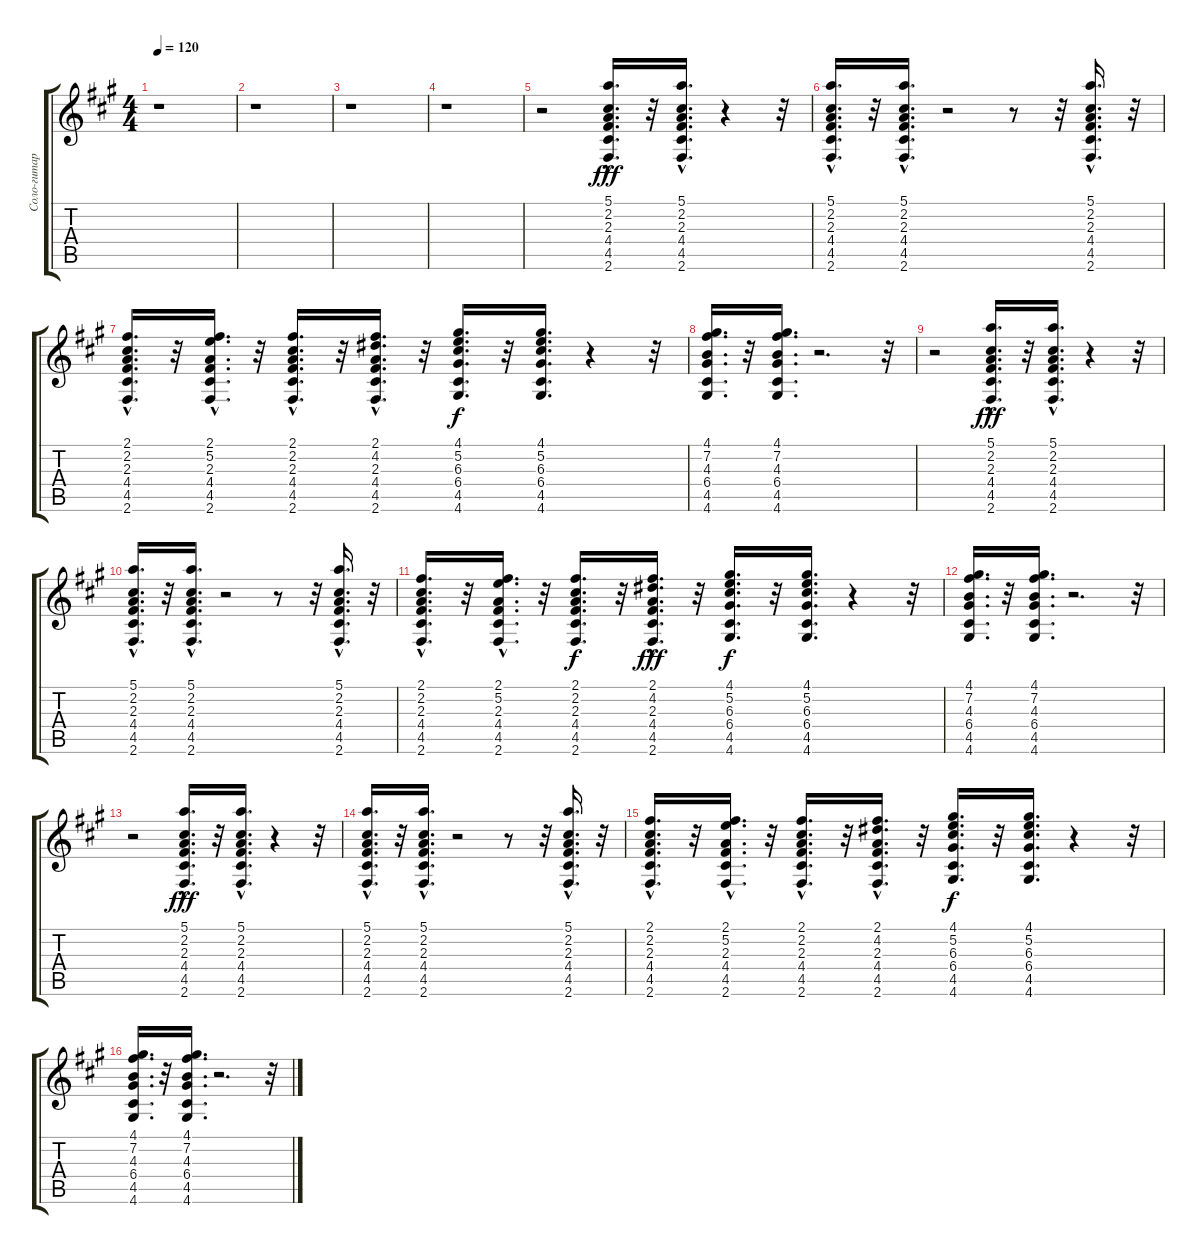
\track ("Соло-гитара" "Соло-гитар") {instrument overdrivenguitar}
\staff {score tabs}
\tuning (E4 B3 G3 D3 A2 E2) {hide}
\ts (4 4)
\tempo 120
\clef g2
\ks f#minor
r.1{dy fff instrument overdrivenguitar} |
r.1 |
r.1 |
r.1 |
r.2 (5.1{hac} 2.2 2.3 4.4 4.5 2.6).16{d} r.32 (5.1{hac} 2.2 2.3 4.4 4.5 2.6).16{d} r.4 r.32 |
(5.1{hac} 2.2 2.3 4.4 4.5 2.6).16{d} r.32 (5.1{hac} 2.2 2.3 4.4 4.5 2.6).16{d} r.2 r.8 r.32 (5.1{hac} 2.2 2.3 4.4 4.5 2.6).16{d} r.32 |
(2.1{hac} 2.2 2.3 4.4 4.5 2.6).16{d} r.32 (2.1{hac} 5.2 2.3 4.4 4.5 2.6).16{d} r.32 (2.1 2.2{hac} 2.3 4.4 4.5 2.6).16{d} r.32 (2.1 4.2{hac} 2.3 4.4 4.5 2.6).16{d} r.32 (4.1 5.2 6.3 6.4 4.5 4.6).16{d dy f} r.32 (4.1 5.2 6.3 6.4 4.5 4.6).16{d} r.4 r.32 |
(4.1 7.2 4.3 6.4 4.5 4.6).16{d} r.32 (4.1 7.2 4.3 6.4 4.5 4.6).16{d} r.2{d} r.32 |
r.2 (5.1{hac} 2.2 2.3 4.4 4.5 2.6).16{d dy fff} r.32 (5.1{hac} 2.2 2.3 4.4 4.5 2.6).16{d} r.4 r.32 |
(5.1{hac} 2.2 2.3 4.4 4.5 2.6).16{d} r.32 (5.1{hac} 2.2 2.3 4.4 4.5 2.6).16{d} r.2 r.8 r.32 (5.1{hac} 2.2 2.3 4.4 4.5 2.6).16{d} r.32 |
(2.1{hac} 2.2 2.3 4.4 4.5 2.6).16{d} r.32 (2.1{hac} 5.2 2.3 4.4 4.5 2.6).16{d} r.32 (2.1 2.2 2.3 4.4 4.5 2.6).16{d dy f} r.32 (2.1 4.2{hac} 2.3 4.4 4.5 2.6).16{d dy fff} r.32 (4.1 5.2 6.3 6.4 4.5 4.6).16{d dy f} r.32 (4.1 5.2 6.3 6.4 4.5 4.6).16{d} r.4 r.32 |
(4.1 7.2 4.3 6.4 4.5 4.6).16{d} r.32 (4.1 7.2 4.3 6.4 4.5 4.6).16{d} r.2{d} r.32 |
r.2 (5.1{hac} 2.2 2.3 4.4 4.5 2.6).16{d dy fff} r.32 (5.1{hac} 2.2 2.3 4.4 4.5 2.6).16{d} r.4 r.32 |
(5.1{hac} 2.2 2.3 4.4 4.5 2.6).16{d} r.32 (5.1{hac} 2.2 2.3 4.4 4.5 2.6).16{d} r.2 r.8 r.32 (5.1{hac} 2.2 2.3 4.4 4.5 2.6).16{d} r.32 |
(2.1{hac} 2.2 2.3 4.4 4.5 2.6).16{d} r.32 (2.1{hac} 5.2 2.3 4.4 4.5 2.6).16{d} r.32 (2.1 2.2{hac} 2.3 4.4 4.5 2.6).16{d} r.32 (2.1 4.2{hac} 2.3 4.4 4.5 2.6).16{d} r.32 (4.1 5.2 6.3 6.4 4.5 4.6).16{d dy f} r.32 (4.1 5.2 6.3 6.4 4.5 4.6).16{d} r.4 r.32 |
(4.1 7.2 4.3 6.4 4.5 4.6).16{d} r.32 (4.1 7.2 4.3 6.4 4.5 4.6).16{d} r.2{d} r.32
